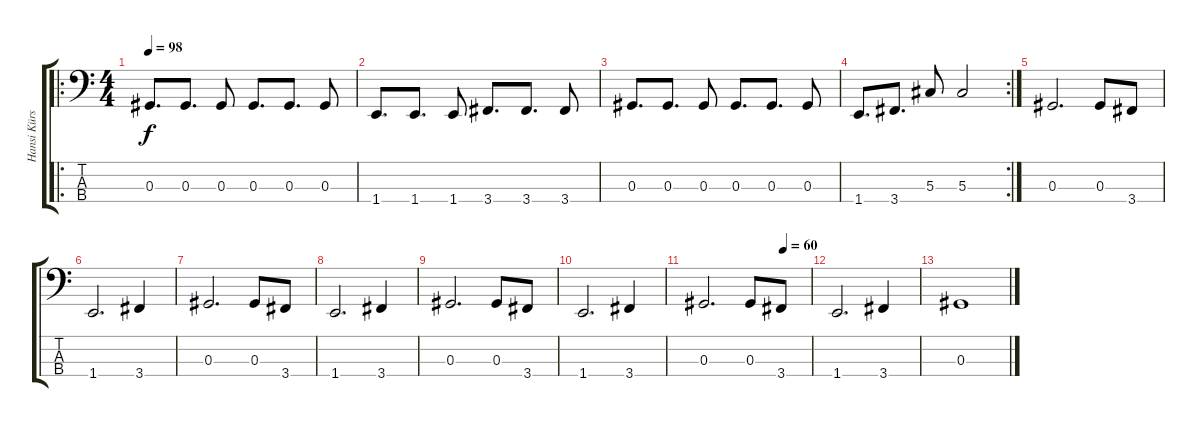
\track ("Hansi Kürsch" "Hansi Kürs") {instrument acousticbass}
\staff {score tabs}
\tuning (Gb2 Db2 Ab1 Eb1) {hide}
\ro
\ts (4 4)
\tempo 98
\clef f4
\ks c
0.3.8{d dy f} 0.3.8{d} 0.3.8 0.3.8{d} 0.3.8{d} 0.3.8 |
1.4.8{d} 1.4.8{d} 1.4.8 3.4.8{d} 3.4.8{d} 3.4.8 |
0.3.8{d} 0.3.8{d} 0.3.8 0.3.8{d} 0.3.8{d} 0.3.8 |
\rc 2
1.4.8{d} 3.4.8{d} 5.3.8 5.3.2 |
0.3.2{d} 0.3.8 3.4.8 |
1.4.2{d} 3.4.4 |
0.3.2{d} 0.3.8 3.4.8 |
1.4.2{d} 3.4.4 |
0.3.2{d} 0.3.8 3.4.8 |
1.4.2{d} 3.4.4 |
\tempo (60 0.75)
0.3.2{d} 0.3.8 3.4.8 |
1.4.2{d} 3.4.4 |
0.3.1
